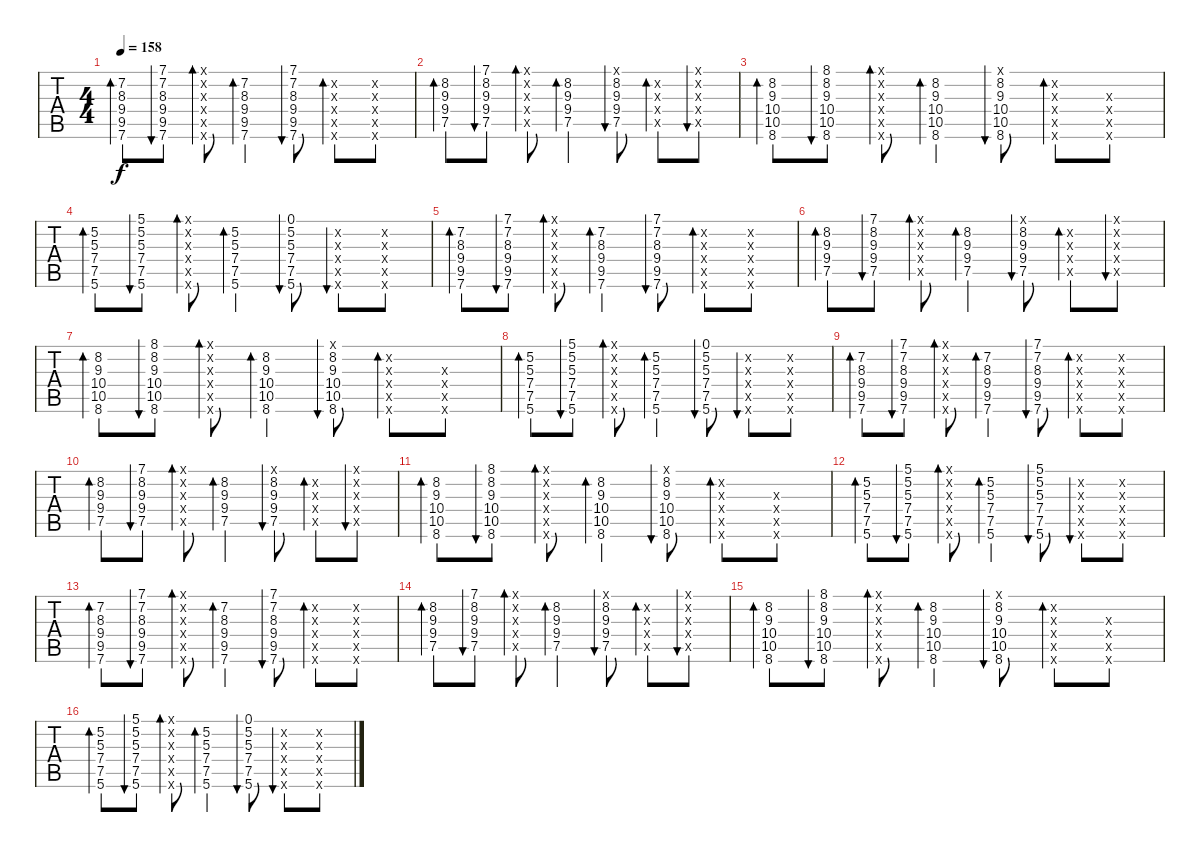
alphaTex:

\track ("   " "   ") {instrument electricguitarjazz}
\staff {tabs}
\tuning (D4 A3 F3 C3 G2 D2) {hide}
\ts (4 4)
\tempo 158
\clef g2
\ks c
(7.2 8.3 9.4 9.5 7.6).8{bd 120 dy f} (7.1 7.2 8.3 9.4 9.5 7.6).8{bu 60} (7.1{x} 7.2{x} 8.3{x} 9.4{x} 9.5{x} 7.6{x}).8{bd 60} (7.2 8.3 9.4 9.5 7.6).4{bd 60} (7.1 7.2 8.3 9.4 9.5 7.6).8{bu 60} (7.2{x} 8.3{x} 9.4{x} 9.5{x} 7.6{x}).8{bd 120} (7.2{x} 8.3{x} 9.4{x} 9.5{x} 7.6{x}).8 |
(8.2 9.3 9.4 7.5).8{bd 120} (7.1 8.2 9.3 9.4 7.5).8{bu 60} (7.1{x} 8.2{x} 9.3{x} 9.4{x} 7.5{x}).8{bd 60} (8.2 9.3 9.4 7.5).4{bd 60} (7.1{x} 8.2 9.3 9.4 7.5).8{bu 60} (8.2{x} 9.3{x} 9.4{x} 7.5{x}).8{bd 120} (7.1{x} 8.2{x} 9.3{x} 9.4{x} 7.5{x}).8{bu 120} |
(8.2 9.3 10.4 10.5 8.6).8{bd 120} (8.1 8.2 9.3 10.4 10.5 8.6).8{bu 60} (8.1{x} 8.2{x} 9.3{x} 10.4{x} 10.5{x} 8.6{x}).8{bd 60} (8.2 9.3 10.4 10.5 8.6).4{bd 60} (8.1{x} 8.2 9.3 10.4 10.5 8.6).8{bu 60} (8.2{x} 9.3{x} 10.4{x} 10.5{x} 8.6{x}).8{bd 60} (9.3{x} 10.4{x} 10.5{x} 8.6{x}).8 |
(5.2 5.3 7.4 7.5 5.6).8{bd 120} (5.1 5.2 5.3 7.4 7.5 5.6).8{bu 60} (5.1{x} 5.2{x} 5.3{x} 7.4{x} 7.5{x} 5.6{x}).8{bd 60} (5.2 5.3 7.4 7.5 5.6).4{bd 60} (0.1 5.2 5.3 7.4 7.5 5.6).8{bu 60} (5.2{x} 5.3{x} 7.4{x} 7.5{x} 5.6{x}).8{bu 120} (5.2{x} 5.3{x} 7.4{x} 7.5{x} 5.6{x}).8 |
(7.2 8.3 9.4 9.5 7.6).8{bd 120} (7.1 7.2 8.3 9.4 9.5 7.6).8{bu 60} (7.1{x} 7.2{x} 8.3{x} 9.4{x} 9.5{x} 7.6{x}).8{bd 60} (7.2 8.3 9.4 9.5 7.6).4{bd 60} (7.1 7.2 8.3 9.4 9.5 7.6).8{bu 60} (7.2{x} 8.3{x} 9.4{x} 9.5{x} 7.6{x}).8{bd 120} (7.2{x} 8.3{x} 9.4{x} 9.5{x} 7.6{x}).8 |
(8.2 9.3 9.4 7.5).8{bd 120} (7.1 8.2 9.3 9.4 7.5).8{bu 60} (7.1{x} 8.2{x} 9.3{x} 9.4{x} 7.5{x}).8{bd 60} (8.2 9.3 9.4 7.5).4{bd 60} (7.1{x} 8.2 9.3 9.4 7.5).8{bu 60} (8.2{x} 9.3{x} 9.4{x} 7.5{x}).8{bd 120} (7.1{x} 8.2{x} 9.3{x} 9.4{x} 7.5{x}).8{bu 120} |
(8.2 9.3 10.4 10.5 8.6).8{bd 120} (8.1 8.2 9.3 10.4 10.5 8.6).8{bu 60} (8.1{x} 8.2{x} 9.3{x} 10.4{x} 10.5{x} 8.6{x}).8{bd 60} (8.2 9.3 10.4 10.5 8.6).4{bd 60} (8.1{x} 8.2 9.3 10.4 10.5 8.6).8{bu 60} (8.2{x} 9.3{x} 10.4{x} 10.5{x} 8.6{x}).8{bd 60} (9.3{x} 10.4{x} 10.5{x} 8.6{x}).8 |
(5.2 5.3 7.4 7.5 5.6).8{bd 120} (5.1 5.2 5.3 7.4 7.5 5.6).8{bu 60} (5.1{x} 5.2{x} 5.3{x} 7.4{x} 7.5{x} 5.6{x}).8{bd 60} (5.2 5.3 7.4 7.5 5.6).4{bd 60} (0.1 5.2 5.3 7.4 7.5 5.6).8{bu 60} (5.2{x} 5.3{x} 7.4{x} 7.5{x} 5.6{x}).8{bu 120} (5.2{x} 5.3{x} 7.4{x} 7.5{x} 5.6{x}).8 |
(7.2 8.3 9.4 9.5 7.6).8{bd 120} (7.1 7.2 8.3 9.4 9.5 7.6).8{bu 60} (7.1{x} 7.2{x} 8.3{x} 9.4{x} 9.5{x} 7.6{x}).8{bd 60} (7.2 8.3 9.4 9.5 7.6).4{bd 60} (7.1 7.2 8.3 9.4 9.5 7.6).8{bu 60} (7.2{x} 8.3{x} 9.4{x} 9.5{x} 7.6{x}).8{bd 120} (7.2{x} 8.3{x} 9.4{x} 9.5{x} 7.6{x}).8 |
(8.2 9.3 9.4 7.5).8{bd 120} (7.1 8.2 9.3 9.4 7.5).8{bu 60} (7.1{x} 8.2{x} 9.3{x} 9.4{x} 7.5{x}).8{bd 60} (8.2 9.3 9.4 7.5).4{bd 60} (7.1{x} 8.2 9.3 9.4 7.5).8{bu 60} (8.2{x} 9.3{x} 9.4{x} 7.5{x}).8{bd 120} (7.1{x} 8.2{x} 9.3{x} 9.4{x} 7.5{x}).8{bu 120} |
(8.2 9.3 10.4 10.5 8.6).8{bd 120} (8.1 8.2 9.3 10.4 10.5 8.6).8{bu 60} (8.1{x} 8.2{x} 9.3{x} 10.4{x} 10.5{x} 8.6{x}).8{bd 60} (8.2 9.3 10.4 10.5 8.6).4{bd 60} (8.1{x} 8.2 9.3 10.4 10.5 8.6).8{bu 60} (8.2{x} 9.3{x} 10.4{x} 10.5{x} 8.6{x}).8{bd 60} (9.3{x} 10.4{x} 10.5{x} 8.6{x}).8 |
(5.2 5.3 7.4 7.5 5.6).8{bd 120} (5.1 5.2 5.3 7.4 7.5 5.6).8{bu 60} (5.1{x} 5.2{x} 5.3{x} 7.4{x} 7.5{x} 5.6{x}).8{bd 60} (5.2 5.3 7.4 7.5 5.6).4{bd 60} (5.1 5.2 5.3 7.4 7.5 5.6).8{bu 60} (5.2{x} 5.3{x} 7.4{x} 7.5{x} 5.6{x}).8{bu 120} (5.2{x} 5.3{x} 7.4{x} 7.5{x} 5.6{x}).8 |
(7.2 8.3 9.4 9.5 7.6).8{bd 120} (7.1 7.2 8.3 9.4 9.5 7.6).8{bu 60} (7.1{x} 7.2{x} 8.3{x} 9.4{x} 9.5{x} 7.6{x}).8{bd 60} (7.2 8.3 9.4 9.5 7.6).4{bd 60} (7.1 7.2 8.3 9.4 9.5 7.6).8{bu 60} (7.2{x} 8.3{x} 9.4{x} 9.5{x} 7.6{x}).8{bd 120} (7.2{x} 8.3{x} 9.4{x} 9.5{x} 7.6{x}).8 |
(8.2 9.3 9.4 7.5).8{bd 120} (7.1 8.2 9.3 9.4 7.5).8{bu 60} (7.1{x} 8.2{x} 9.3{x} 9.4{x} 7.5{x}).8{bd 60} (8.2 9.3 9.4 7.5).4{bd 60} (7.1{x} 8.2 9.3 9.4 7.5).8{bu 60} (8.2{x} 9.3{x} 9.4{x} 7.5{x}).8{bd 120} (7.1{x} 8.2{x} 9.3{x} 9.4{x} 7.5{x}).8{bu 120} |
(8.2 9.3 10.4 10.5 8.6).8{bd 120} (8.1 8.2 9.3 10.4 10.5 8.6).8{bu 60} (8.1{x} 8.2{x} 9.3{x} 10.4{x} 10.5{x} 8.6{x}).8{bd 60} (8.2 9.3 10.4 10.5 8.6).4{bd 60} (8.1{x} 8.2 9.3 10.4 10.5 8.6).8{bu 60} (8.2{x} 9.3{x} 10.4{x} 10.5{x} 8.6{x}).8{bd 60} (9.3{x} 10.4{x} 10.5{x} 8.6{x}).8 |
(5.2 5.3 7.4 7.5 5.6).8{bd 120} (5.1 5.2 5.3 7.4 7.5 5.6).8{bu 60} (5.1{x} 5.2{x} 5.3{x} 7.4{x} 7.5{x} 5.6{x}).8{bd 60} (5.2 5.3 7.4 7.5 5.6).4{bd 60} (0.1 5.2 5.3 7.4 7.5 5.6).8{bu 60} (5.2{x} 5.3{x} 7.4{x} 7.5{x} 5.6{x}).8{bu 120} (5.2{x} 5.3{x} 7.4{x} 7.5{x} 5.6{x}).8
